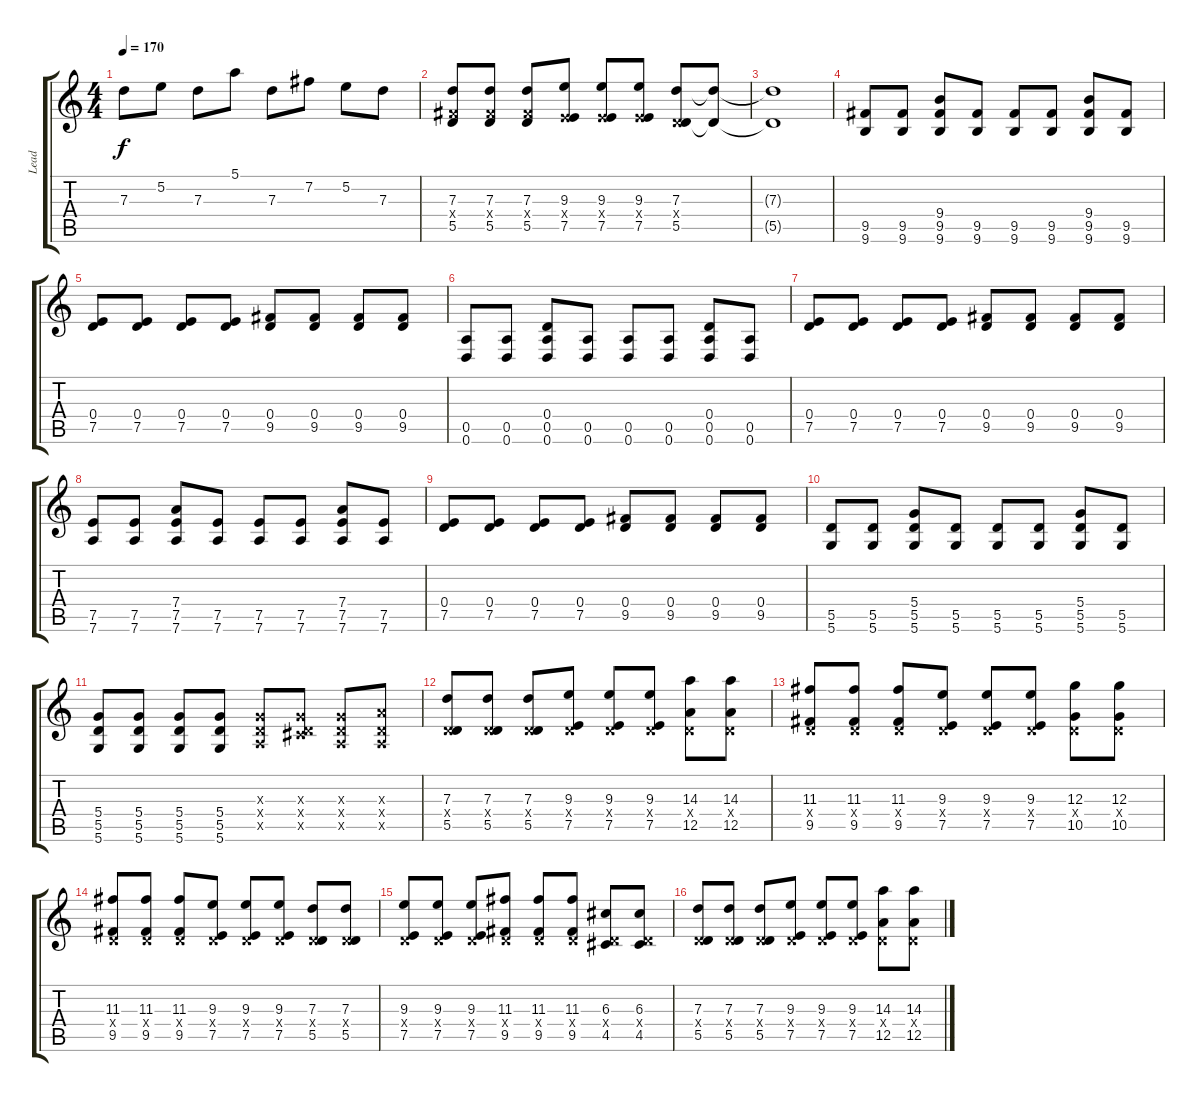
\track ("Lead" "Lead") {instrument distortionguitar}
\staff {score tabs}
\tuning (E4 B3 G3 D3 A2 D2) {hide}
\ts (4 4)
\tempo 170
\clef g2
\ks c
7.3.8{dy f} 5.2.8 7.3.8 5.1.8 7.3.8 7.2.8 5.2.8 7.3.8 |
(7.3 4.4{x} 5.5).8 (7.3 4.4{x} 5.5).8 (7.3 4.4{x} 5.5).8 (9.3 2.4{x} 7.5).8 (9.3 2.4{x} 7.5).8 (9.3 2.4{x} 7.5).8 (7.3 0.4{x} 5.5).8 (7.3{t} 5.5{t}).8 |
(7.3{t} 5.5{t}).1 |
(9.5 9.6).8 (9.5 9.6).8 (9.4 9.5 9.6).8 (9.5 9.6).8 (9.5 9.6).8 (9.5 9.6).8 (9.4 9.5 9.6).8 (9.5 9.6).8 |
(0.4 7.5).8 (0.4 7.5).8 (0.4 7.5).8 (0.4 7.5).8 (0.4 9.5).8 (0.4 9.5).8 (0.4 9.5).8 (0.4 9.5).8 |
(0.5 0.6).8 (0.5 0.6).8 (0.4 0.5 0.6).8 (0.5 0.6).8 (0.5 0.6).8 (0.5 0.6).8 (0.4 0.5 0.6).8 (0.5 0.6).8 |
(0.4 7.5).8 (0.4 7.5).8 (0.4 7.5).8 (0.4 7.5).8 (0.4 9.5).8 (0.4 9.5).8 (0.4 9.5).8 (0.4 9.5).8 |
(7.5 7.6).8 (7.5 7.6).8 (7.4 7.5 7.6).8 (7.5 7.6).8 (7.5 7.6).8 (7.5 7.6).8 (7.4 7.5 7.6).8 (7.5 7.6).8 |
(0.4 7.5).8 (0.4 7.5).8 (0.4 7.5).8 (0.4 7.5).8 (0.4 9.5).8 (0.4 9.5).8 (0.4 9.5).8 (0.4 9.5).8 |
(5.5 5.6).8 (5.5 5.6).8 (5.4 5.5 5.6).8 (5.5 5.6).8 (5.5 5.6).8 (5.5 5.6).8 (5.4 5.5 5.6).8 (5.5 5.6).8 |
(5.4 5.5 5.6).8 (5.4 5.5 5.6).8 (5.4 5.5 5.6).8 (5.4 5.5 5.6).8 (0.3{x} 0.4{x} 0.5{x}).8 (0.3{x} 0.4{x} 4.5{x}).8 (0.3{x} 0.4{x} 0.5{x}).8 (2.3{x} 0.4{x} 0.5{x}).8 |
(7.3 0.4{x} 5.5).8 (7.3 0.4{x} 5.5).8 (7.3 0.4{x} 5.5).8 (9.3 0.4{x} 7.5).8 (9.3 0.4{x} 7.5).8 (9.3 0.4{x} 7.5).8 (14.3 0.4{x} 12.5).8 (14.3 0.4{x} 12.5).8 |
(11.3 0.4{x} 9.5).8 (11.3 0.4{x} 9.5).8 (11.3 0.4{x} 9.5).8 (9.3 0.4{x} 7.5).8 (9.3 0.4{x} 7.5).8 (9.3 0.4{x} 7.5).8 (12.3 0.4{x} 10.5).8 (12.3 0.4{x} 10.5).8 |
(11.3 0.4{x} 9.5).8 (11.3 0.4{x} 9.5).8 (11.3 0.4{x} 9.5).8 (9.3 0.4{x} 7.5).8 (9.3 0.4{x} 7.5).8 (9.3 0.4{x} 7.5).8 (7.3 0.4{x} 5.5).8 (7.3 0.4{x} 5.5).8 |
(9.3 0.4{x} 7.5).8 (9.3 0.4{x} 7.5).8 (9.3 0.4{x} 7.5).8 (11.3 0.4{x} 9.5).8 (11.3 0.4{x} 9.5).8 (11.3 0.4{x} 9.5).8 (6.3 0.4{x} 4.5).8 (6.3 0.4{x} 4.5).8 |
(7.3 0.4{x} 5.5).8 (7.3 0.4{x} 5.5).8 (7.3 0.4{x} 5.5).8 (9.3 0.4{x} 7.5).8 (9.3 0.4{x} 7.5).8 (9.3 0.4{x} 7.5).8 (14.3 0.4{x} 12.5).8 (14.3 0.4{x} 12.5).8
